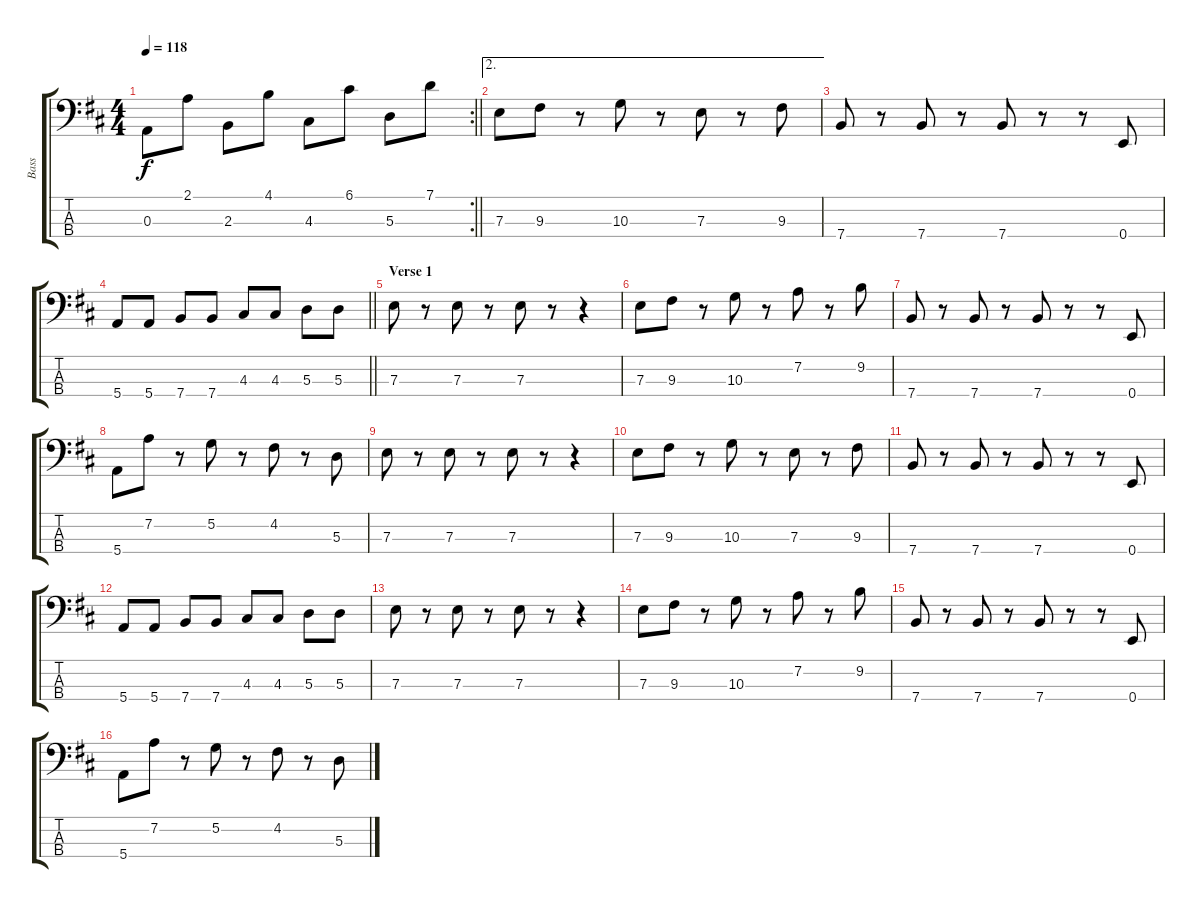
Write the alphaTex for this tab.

\track ("Bass" "Bass") {instrument electricbasspick}
\staff {score tabs}
\tuning (G2 D2 A1 E1) {hide}
\rc 2
\ts (4 4)
\tempo 118
\clef f4
\barLineRight lightlight
\ks bminor
0.3.8{dy f} 2.1.8 2.3.8 4.1.8 4.3.8 6.1.8 5.3.8 7.1.8 |
\ae 2
7.3.8 9.3.8 r.8 10.3.8 r.8 7.3.8 r.8 9.3.8 |
7.4.8 r.8 7.4.8 r.8 7.4.8 r.8 r.8 0.4.8 |
\barLineRight lightlight
5.4.8 5.4.8 7.4.8 7.4.8 4.3.8 4.3.8 5.3.8 5.3.8 |
\section ("" "Verse 1")
7.3.8 r.8 7.3.8 r.8 7.3.8 r.8 r.4 |
7.3.8 9.3.8 r.8 10.3.8 r.8 7.2.8 r.8 9.2.8 |
7.4.8 r.8 7.4.8 r.8 7.4.8 r.8 r.8 0.4.8 |
5.4.8 7.2.8 r.8 5.2.8 r.8 4.2.8 r.8 5.3.8 |
7.3.8 r.8 7.3.8 r.8 7.3.8 r.8 r.4 |
7.3.8 9.3.8 r.8 10.3.8 r.8 7.3.8 r.8 9.3.8 |
7.4.8 r.8 7.4.8 r.8 7.4.8 r.8 r.8 0.4.8 |
5.4.8 5.4.8 7.4.8 7.4.8 4.3.8 4.3.8 5.3.8 5.3.8 |
7.3.8 r.8 7.3.8 r.8 7.3.8 r.8 r.4 |
7.3.8 9.3.8 r.8 10.3.8 r.8 7.2.8 r.8 9.2.8 |
7.4.8 r.8 7.4.8 r.8 7.4.8 r.8 r.8 0.4.8 |
5.4.8 7.2.8 r.8 5.2.8 r.8 4.2.8 r.8 5.3.8
